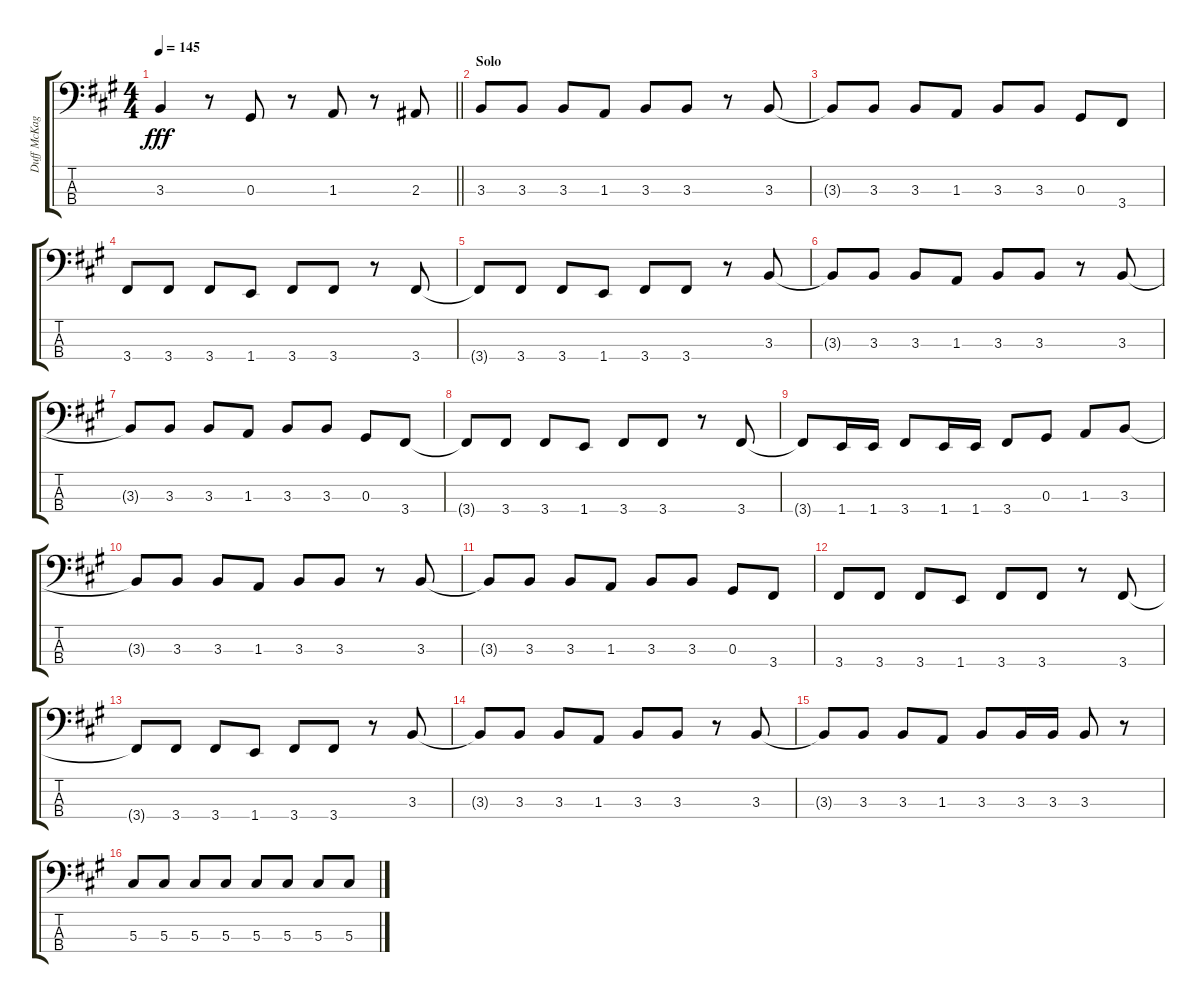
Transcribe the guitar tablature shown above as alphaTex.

\track ("Duff McKagan - Bass" "Duff McKag") {instrument electricbasspick}
\staff {score tabs}
\tuning (Gb2 Db2 Ab1 Eb1) {hide}
\ts (4 4)
\tempo 145
\clef f4
\barLineRight lightlight
\ks a
3.3.4{dy fff} r.8 0.3.8 r.8 1.3.8 r.8 2.3.8 |
\section ("" "Solo")
3.3.8 3.3.8 3.3.8 1.3.8 3.3.8 3.3.8 r.8 3.3.8 |
3.3{t}.8 3.3.8 3.3.8 1.3.8 3.3.8 3.3.8 0.3.8 3.4.8 |
3.4.8 3.4.8 3.4.8 1.4.8 3.4.8 3.4.8 r.8 3.4.8 |
3.4{t}.8 3.4.8 3.4.8 1.4.8 3.4.8 3.4.8 r.8 3.3.8 |
3.3{t}.8 3.3.8 3.3.8 1.3.8 3.3.8 3.3.8 r.8 3.3.8 |
3.3{t}.8 3.3.8 3.3.8 1.3.8 3.3.8 3.3.8 0.3.8 3.4.8 |
3.4{t}.8 3.4.8 3.4.8 1.4.8 3.4.8 3.4.8 r.8 3.4.8 |
3.4{t}.8 1.4.16 1.4.16 3.4.8 1.4.16 1.4.16 3.4.8 0.3.8 1.3.8 3.3.8 |
3.3{t}.8 3.3.8 3.3.8 1.3.8 3.3.8 3.3.8 r.8 3.3.8 |
3.3{t}.8 3.3.8 3.3.8 1.3.8 3.3.8 3.3.8 0.3.8 3.4.8 |
3.4.8 3.4.8 3.4.8 1.4.8 3.4.8 3.4.8 r.8 3.4.8 |
3.4{t}.8 3.4.8 3.4.8 1.4.8 3.4.8 3.4.8 r.8 3.3.8 |
3.3{t}.8 3.3.8 3.3.8 1.3.8 3.3.8 3.3.8 r.8 3.3.8 |
3.3{t}.8 3.3.8 3.3.8 1.3.8 3.3.8 3.3.16 3.3.16 3.3.8 r.8 |
5.3.8 5.3.8 5.3.8 5.3.8 5.3.8 5.3.8 5.3.8 5.3.8
